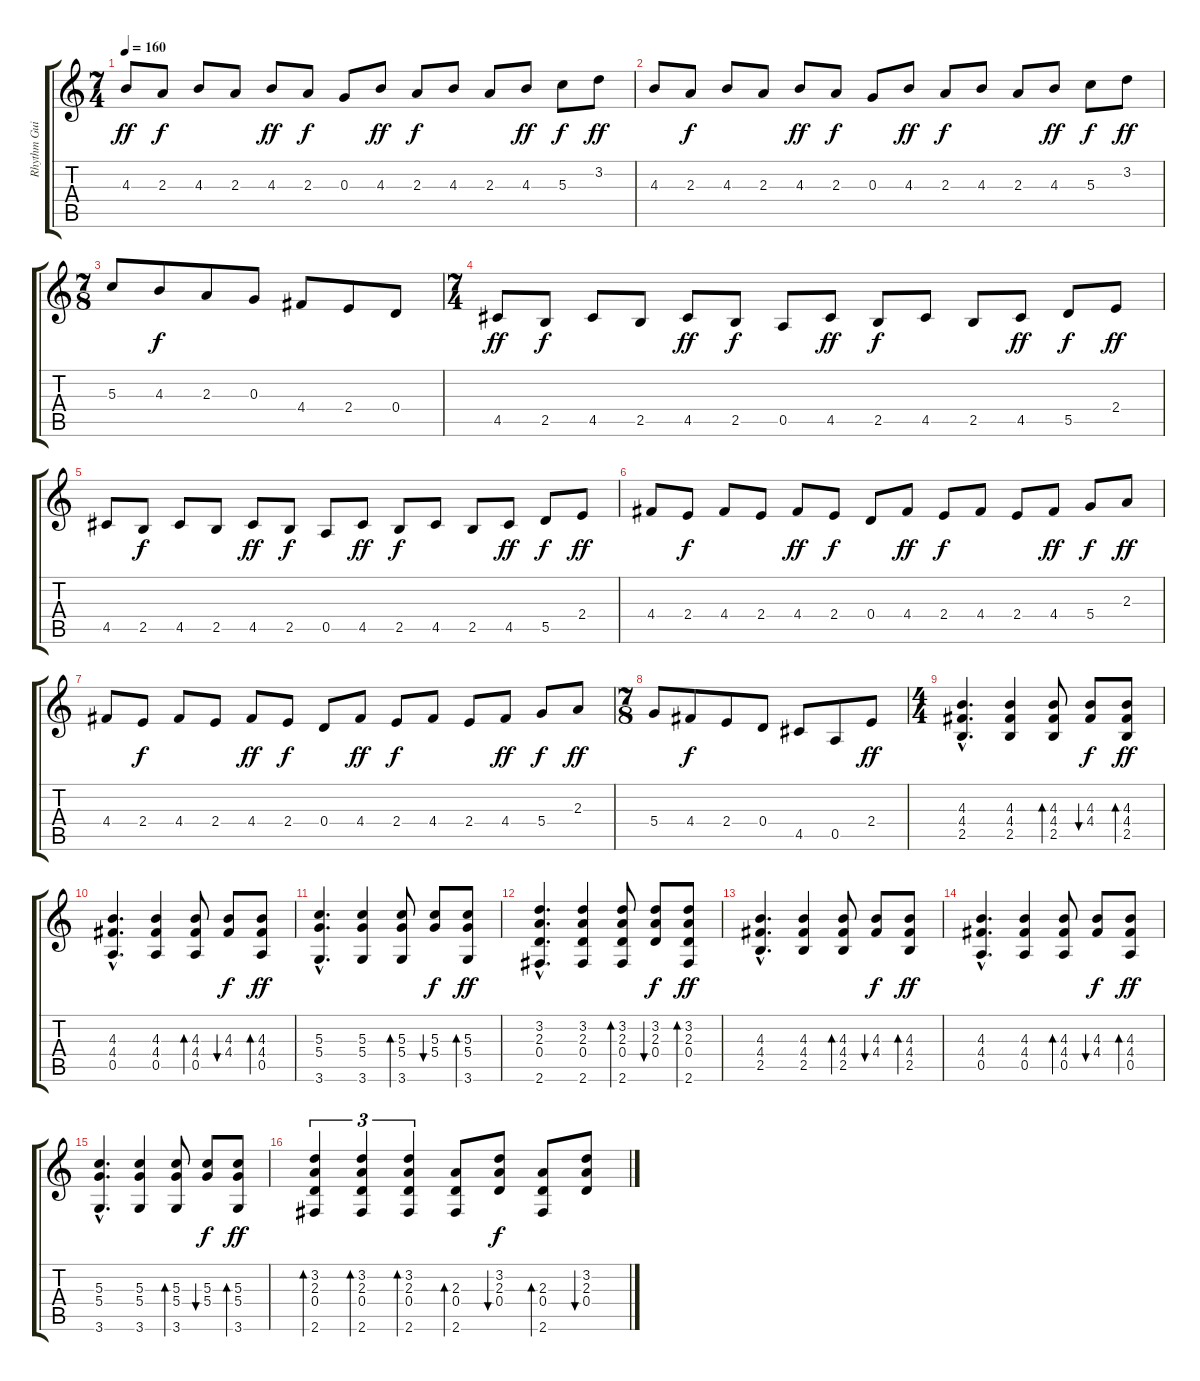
\track ("Rhythm Guitar 2" "Rhythm Gui") {instrument overdrivenguitar}
\staff {score tabs}
\tuning (E4 B3 G3 D3 A2 E2) {hide}
\ts (7 4)
\tempo 160
\clef g2
\ks c
4.3.8{dy ff} 2.3.8{dy f} 4.3.8 2.3.8 4.3.8{dy ff} 2.3.8{dy f} 0.3.8 4.3.8{dy ff} 2.3.8{dy f} 4.3.8 2.3.8 4.3.8{dy ff} 5.3.8{dy f} 3.2.8{dy ff} |
4.3.8 2.3.8{dy f} 4.3.8 2.3.8 4.3.8{dy ff} 2.3.8{dy f} 0.3.8 4.3.8{dy ff} 2.3.8{dy f} 4.3.8 2.3.8 4.3.8{dy ff} 5.3.8{dy f} 3.2.8{dy ff} |
\ts (7 8)
5.3.8 4.3.8{dy f} 2.3.8 0.3.8 4.4.8 2.4.8 0.4.8 |
\ts (7 4)
4.5.8{dy ff} 2.5.8{dy f} 4.5.8 2.5.8 4.5.8{dy ff} 2.5.8{dy f} 0.5.8 4.5.8{dy ff} 2.5.8{dy f} 4.5.8 2.5.8 4.5.8{dy ff} 5.5.8{dy f} 2.4.8{dy ff} |
4.5.8 2.5.8{dy f} 4.5.8 2.5.8 4.5.8{dy ff} 2.5.8{dy f} 0.5.8 4.5.8{dy ff} 2.5.8{dy f} 4.5.8 2.5.8 4.5.8{dy ff} 5.5.8{dy f} 2.4.8{dy ff} |
4.4.8 2.4.8{dy f} 4.4.8 2.4.8 4.4.8{dy ff} 2.4.8{dy f} 0.4.8 4.4.8{dy ff} 2.4.8{dy f} 4.4.8 2.4.8 4.4.8{dy ff} 5.4.8{dy f} 2.3.8{dy ff} |
4.4.8 2.4.8{dy f} 4.4.8 2.4.8 4.4.8{dy ff} 2.4.8{dy f} 0.4.8 4.4.8{dy ff} 2.4.8{dy f} 4.4.8 2.4.8 4.4.8{dy ff} 5.4.8{dy f} 2.3.8{dy ff} |
\ts (7 8)
5.4.8 4.4.8{dy f} 2.4.8 0.4.8 4.5.8 0.5.8 2.4.8{dy ff} |
\ts (4 4)
(4.3{hac} 4.4{hac} 2.5{hac}).4{d volume 8 balance 11} (4.3 4.4 2.5).4 (4.3 4.4 2.5).8{bd 60} (4.3 4.4).8{bu 60 dy f} (4.3 4.4 2.5).8{bd 60 dy ff} |
(4.3{hac} 4.4{hac} 0.5{hac}).4{d} (4.3 4.4 0.5).4 (4.3 4.4 0.5).8{bd 60} (4.3 4.4).8{bu 60 dy f} (4.3 4.4 0.5).8{bd 60 dy ff} |
(5.3{hac} 5.4{hac} 3.6{hac}).4{d} (5.3 5.4 3.6).4 (5.3 5.4 3.6).8{bd 60} (5.3 5.4).8{bu 60 dy f} (5.3 5.4 3.6).8{bd 60 dy ff} |
(3.2{hac} 2.3{hac} 0.4{hac} 2.6{hac}).4{d} (3.2 2.3 0.4 2.6).4 (3.2 2.3 0.4 2.6).8{bd 60} (3.2 2.3 0.4).8{bu 60 dy f} (3.2 2.3 0.4 2.6).8{bd 60 dy ff} |
(4.3{hac} 4.4{hac} 2.5{hac}).4{d} (4.3 4.4 2.5).4 (4.3 4.4 2.5).8{bd 60} (4.3 4.4).8{bu 60 dy f} (4.3 4.4 2.5).8{bd 60 dy ff} |
(4.3{hac} 4.4{hac} 0.5{hac}).4{d} (4.3 4.4 0.5).4 (4.3 4.4 0.5).8{bd 60} (4.3 4.4).8{bu 60 dy f} (4.3 4.4 0.5).8{bd 60 dy ff} |
(5.3{hac} 5.4{hac} 3.6{hac}).4{d} (5.3 5.4 3.6).4 (5.3 5.4 3.6).8{bd 60} (5.3 5.4).8{bu 60 dy f} (5.3 5.4 3.6).8{bd 60 dy ff} |
(3.2 2.3 0.4 2.6).4{tu (3 2) bd 60} (3.2 2.3 0.4 2.6).4{tu (3 2) bd 60} (3.2 2.3 0.4 2.6).4{tu (3 2) bd 60} (2.3 0.4 2.6).8{bd 60} (3.2 2.3 0.4).8{bu 60 dy f} (2.3 0.4 2.6).8{bd 60} (3.2 2.3 0.4).8{bu 60}
